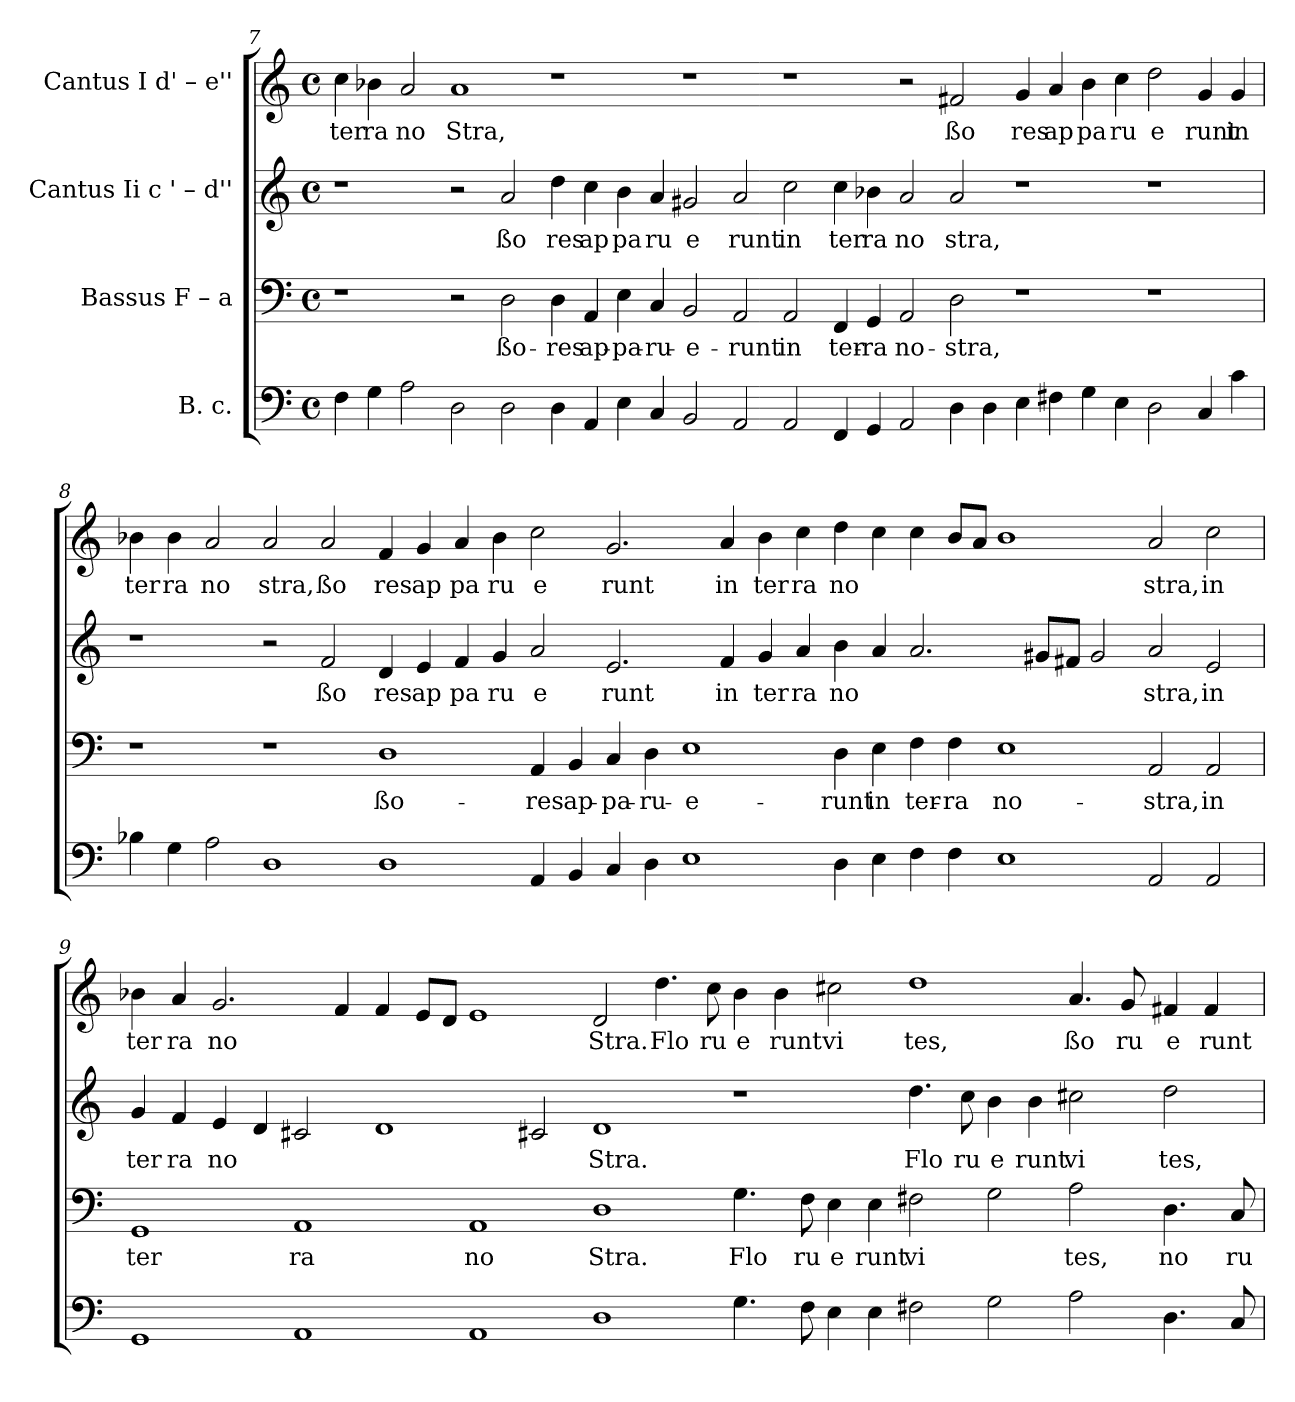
**kern	**kern	**text	**kern	**text	**kern	**text
*part4	*part3	*part3	*part2	*part2	*part1	*part1
*staff4	*staff3	*staff3	*staff2	*staff2	*staff1	*staff1
*I"B. c.	*I"Bassus  F – a	*	*I"Cantus Ii  c ' – d''	*	*I"Cantus I  d' – e''	*
!!LO:PB:g=z
*clefF4	*clefF4	*	*clefG2	*	*clefG2	*
*k[]	*k[]	*	*k[]	*	*k[]	*
*C:	*C:	*	*C:	*	*C:	*
*M4/4	*M4/4	*	*M4/4	*	*M4/4	*
*met(c)	*met(c)	*	*met(c)	*	*met(c)	*
=7	=7	=7	=7	=7	=7	=7
!	!	!	!	!	!	!LO:LY:b:rj
4F\	1r	.	1r	.	4cc\	ter
!	!	!	!	!	!	!LO:LY:b:rj
4G\	.	.	.	.	4b-X\	ra
!	!	!	!	!	!	!LO:LY:b:rj
2A\	.	.	.	.	2a/	no
!	!	!	!	!	!	!LO:LY:b:rj
2D\	2r	.	2r	.	1a	Stra,
!	!	!LO:LY:b:rj	!	!LO:LY:b:rj	!	!
2D\	2D\	ßo-	2a/	ßo	.	.
!	!	!LO:LY:b:rj	!	!LO:LY:b:rj	!	!
4D\	4D\	-res	4dd\	res	1r	.
!	!	!LO:LY:b:rj	!	!LO:LY:b:rj	!	!
4AA/	4AA/	ap-	4cc\	ap	.	.
!	!	!LO:LY:b:rj	!	!LO:LY:b:rj	!	!
4E\	4E\	-pa-	4b\	pa	.	.
!	!	!LO:LY:b:rj	!	!LO:LY:b:rj	!	!
4C/	4C/	-ru-	4a/	ru	.	.
!	!	!LO:LY:b:rj	!	!LO:LY:b:rj	!	!
2BB/	2BB/	-e-	2g#X/	e	1r	.
!	!	!LO:LY:b:rj	!	!LO:LY:b:rj	!	!
2AA/	2AA/	-runt	2a/	runt	.	.
!	!	!LO:LY:b:rj	!	!LO:LY:b:rj	!	!
2AA/	2AA/	in	2cc\	in	1r	.
!	!	!LO:LY:b:rj	!	!LO:LY:b:rj	!	!
4FF/	4FF/	ter-	4cc\	ter	.	.
!	!	!LO:LY:b:rj	!	!LO:LY:b:rj	!	!
4GG/	4GG/	-ra	4b-X\	ra	.	.
!	!	!LO:LY:b:rj	!	!LO:LY:b:rj	!	!
2AA/	2AA/	no-	2a/	no	2r	.
!	!	!LO:LY:b:rj	!	!LO:LY:b:rj	!	!LO:LY:b:rj
4D\	2D\	-stra,	2a/	stra,	2f#X/	ßo
4D\	.	.	.	.	.	.
!	!	!	!	!	!	!LO:LY:b:rj
4E\	1r	.	1r	.	4g/	res
!	!	!	!	!	!	!LO:LY:b:rj
4F#X\	.	.	.	.	4a/	ap
!	!	!	!	!	!	!LO:LY:b:rj
4G\	.	.	.	.	4b-\	pa
!	!	!	!	!	!	!LO:LY:b:rj
4E\	.	.	.	.	4cc\	ru
!	!	!	!	!	!	!LO:LY:b:rj
2D\	1r	.	1r	.	2dd\	e
!	!	!	!	!	!	!LO:LY:b:rj
4C/	.	.	.	.	4g/	runt
!	!	!	!	!	!	!LO:LY:b:rj
4c\	.	.	.	.	4g/	in
!!LO:PB:g=z
=8	=8	=8	=8	=8	=8	=8
!	!	!	!	!	!	!LO:LY:b:rj
4B-X\	1r	.	1r	.	4b-X\	ter
!	!	!	!	!	!	!LO:LY:b:rj
4G\	.	.	.	.	4b-\	ra
!	!	!	!	!	!	!LO:LY:b:rj
2A\	.	.	.	.	2a/	no
!	!	!	!	!	!	!LO:LY:b:rj
1D	1r	.	2r	.	2a/	stra,
!	!	!	!	!LO:LY:b:rj	!	!LO:LY:b:rj
.	.	.	2f/	ßo	2a/	ßo
!	!	!LO:LY:b:rj	!	!LO:LY:b:rj	!	!LO:LY:b:rj
1D	1D	ßo-	4d/	res	4f/	res
!	!	!	!	!LO:LY:b:rj	!	!LO:LY:b:rj
.	.	.	4e/	ap	4g/	ap
!	!	!	!	!LO:LY:b:rj	!	!LO:LY:b:rj
.	.	.	4f/	pa	4a/	pa
!	!	!	!	!LO:LY:b:rj	!	!LO:LY:b:rj
.	.	.	4g/	ru	4b-\	ru
!	!	!LO:LY:b:rj	!	!LO:LY:b:rj	!	!LO:LY:b:rj
4AA/	4AA/	-res	2a/	e	2cc\	e
!	!	!LO:LY:b:rj	!	!	!	!
4BB/	4BB/	ap-	.	.	.	.
!	!	!LO:LY:b:rj	!	!LO:LY:b:rj	!	!LO:LY:b:rj
4C/	4C/	-pa-	2.e/	runt	2.g/	runt
!	!	!LO:LY:b:rj	!	!	!	!
4D\	4D\	-ru-	.	.	.	.
!	!	!LO:LY:b:rj	!	!	!	!
1E	1E	-e-	.	.	.	.
!	!	!	!	!LO:LY:b:rj	!	!LO:LY:b:rj
.	.	.	4f/	in	4a/	in
!	!	!	!	!LO:LY:b:rj	!	!LO:LY:b:rj
.	.	.	4g/	ter	4b-\	ter
!	!	!	!	!LO:LY:b:rj	!	!LO:LY:b:rj
.	.	.	4a/	ra	4cc\	ra
!	!	!LO:LY:b:rj	!	!LO:LY:b:rj	!	!LO:LY:b:rj
4D\	4D\	-runt	4b\	no	4dd\	no
!	!	!LO:LY:b:rj	!	!LO:LY:b:rj	!	!LO:LY:b:rj
4E\	4E\	in	4a/	.	4cc\	.
!	!	!LO:LY:b:rj	!	!LO:LY:b:rj	!	!LO:LY:b:rj
4F\	4F\	ter-	2.a/	.	4cc\	.
!	!	!LO:LY:b:rj	!	!	!	!LO:LY:b:rj
4F\	4F\	-ra	.	.	8b-/L	.
!	!	!	!	!	!	!LO:LY:b:rj
.	.	.	.	.	8a/J	.
!	!	!LO:LY:b:rj	!	!	!	!LO:LY:b:rj
1E	1E	no-	.	.	1b-	.
!	!	!	!	!LO:LY:b:rj	!	!
.	.	.	8g#X/L	.	.	.
!	!	!	!	!LO:LY:b:rj	!	!
.	.	.	8f#/J	.	.	.
!	!	!	!	!LO:LY:b:rj	!	!
.	.	.	2g#/	.	.	.
!	!	!LO:LY:b:rj	!	!LO:LY:b:rj	!	!LO:LY:b:rj
2AA/	2AA/	-stra,	2a/	stra,	2a/	stra,
!	!	!LO:LY:b:rj	!	!LO:LY:b:rj	!	!LO:LY:b:rj
2AA/	2AA/	in	2e/	in	2cc\	in
!!LO:LB:g=z
=9	=9	=9	=9	=9	=9	=9
!	!	!LO:LY:b:rj	!	!LO:LY:b:rj	!	!LO:LY:b:rj
1GG	1GG	ter	4g/	ter	4b-X\	ter
!	!	!	!	!LO:LY:b:rj	!	!LO:LY:b:rj
.	.	.	4f/	ra	4a/	ra
!	!	!	!	!LO:LY:b:rj	!	!LO:LY:b:rj
.	.	.	4e/	no	2.g/	no
!	!	!	!	!LO:LY:b:rj	!	!
.	.	.	4d/	.	.	.
!	!	!LO:LY:b:rj	!	!LO:LY:b:rj	!	!
1AA	1AA	ra	2c#X/	.	.	.
!	!	!	!	!	!	!LO:LY:b:rj
.	.	.	.	.	4f/	.
!	!	!	!	!LO:LY:b:rj	!	!LO:LY:b:rj
.	.	.	1d	.	4f/	.
!	!	!	!	!	!	!LO:LY:b:rj
.	.	.	.	.	8e/L	.
!	!	!	!	!	!	!LO:LY:b:rj
.	.	.	.	.	8d/J	.
!	!	!LO:LY:b:rj	!	!	!	!LO:LY:b:rj
1AA	1AA	no	.	.	1e	.
!	!	!	!	!LO:LY:b:rj	!	!
.	.	.	2c#X/	.	.	.
!	!	!LO:LY:b:rj	!	!LO:LY:b:rj	!	!LO:LY:b:rj
1D	1D	Stra.	1d	Stra.	2d/	Stra.
!	!	!	!	!	!	!LO:LY:b:rj
.	.	.	.	.	4.dd\	Flo
!	!	!	!	!	!	!LO:LY:b:rj
.	.	.	.	.	8cc\	ru
!	!	!LO:LY:b:rj	!	!	!	!LO:LY:b:rj
4.G\	4.G\	Flo	1r	.	4b-\	e
!	!	!	!	!	!	!LO:LY:b:rj
.	.	.	.	.	4b-\	runt
!	!	!LO:LY:b:rj	!	!	!	!
8F\	8F\	ru	.	.	.	.
!	!	!LO:LY:b:rj	!	!	!	!LO:LY:b:rj
4E\	4E\	e	.	.	2cc#X\	vi
!	!	!LO:LY:b:rj	!	!	!	!
4E\	4E\	runt	.	.	.	.
!	!	!LO:LY:b:rj	!	!LO:LY:b:rj	!	!LO:LY:b:rj
2F#X\	2F#X\	vi	4.dd\	Flo	1dd	tes,
!	!	!	!	!LO:LY:b:rj	!	!
.	.	.	8cc\	ru	.	.
!	!	!LO:LY:b:rj	!	!LO:LY:b:rj	!	!
2G\	2G\	.	4b\	e	.	.
!	!	!	!	!LO:LY:b:rj	!	!
.	.	.	4b\	runt	.	.
!	!	!LO:LY:b:rj	!	!LO:LY:b:rj	!	!LO:LY:b:rj
2A\	2A\	tes,	2cc#X\	vi	4.a/	ßo
!	!	!	!	!	!	!LO:LY:b:rj
.	.	.	.	.	8g/	ru
!	!	!LO:LY:b:rj	!	!LO:LY:b:rj	!	!LO:LY:b:rj
4.D\	4.D\	no	2dd\	tes,	4f#X/	e
!	!	!	!	!	!	!LO:LY:b:rj
.	.	.	.	.	4f#/	runt
!	!	!LO:LY:b:rj	!	!	!	!
8C/	8C/	ru	.	.	.	.
=	=	=	=	=	=	=
*-	*-	*-	*-	*-	*-	*-
